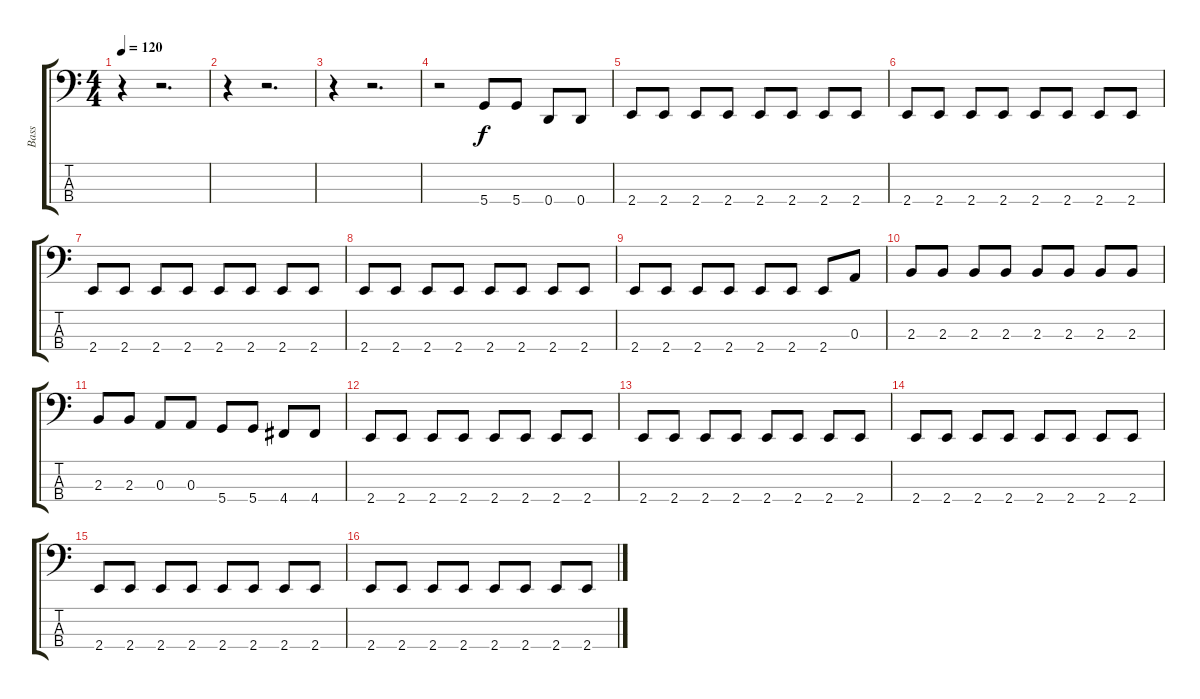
\track ("Bass" "Bass") {instrument electricbassfinger}
\staff {score tabs}
\tuning (G2 D2 A1 D1) {hide}
\ts (4 4)
\tempo 120
\clef f4
\ks c
r.4{dy f instrument electricbassfinger} r.2{d} |
r.4 r.2{d} |
r.4 r.2{d} |
r.2 5.4.8 5.4.8 0.4.8 0.4.8 |
2.4.8 2.4.8 2.4.8 2.4.8 2.4.8 2.4.8 2.4.8 2.4.8 |
2.4.8 2.4.8 2.4.8 2.4.8 2.4.8 2.4.8 2.4.8 2.4.8 |
2.4.8 2.4.8 2.4.8 2.4.8 2.4.8 2.4.8 2.4.8 2.4.8 |
2.4.8 2.4.8 2.4.8 2.4.8 2.4.8 2.4.8 2.4.8 2.4.8 |
2.4.8 2.4.8 2.4.8 2.4.8 2.4.8 2.4.8 2.4.8 0.3.8 |
2.3.8 2.3.8 2.3.8 2.3.8 2.3.8 2.3.8 2.3.8 2.3.8 |
2.3.8 2.3.8 0.3.8 0.3.8 5.4.8 5.4.8 4.4.8 4.4.8 |
2.4.8 2.4.8 2.4.8 2.4.8 2.4.8 2.4.8 2.4.8 2.4.8 |
2.4.8 2.4.8 2.4.8 2.4.8 2.4.8 2.4.8 2.4.8 2.4.8 |
2.4.8 2.4.8 2.4.8 2.4.8 2.4.8 2.4.8 2.4.8 2.4.8 |
2.4.8 2.4.8 2.4.8 2.4.8 2.4.8 2.4.8 2.4.8 2.4.8 |
2.4.8 2.4.8 2.4.8 2.4.8 2.4.8 2.4.8 2.4.8 2.4.8
